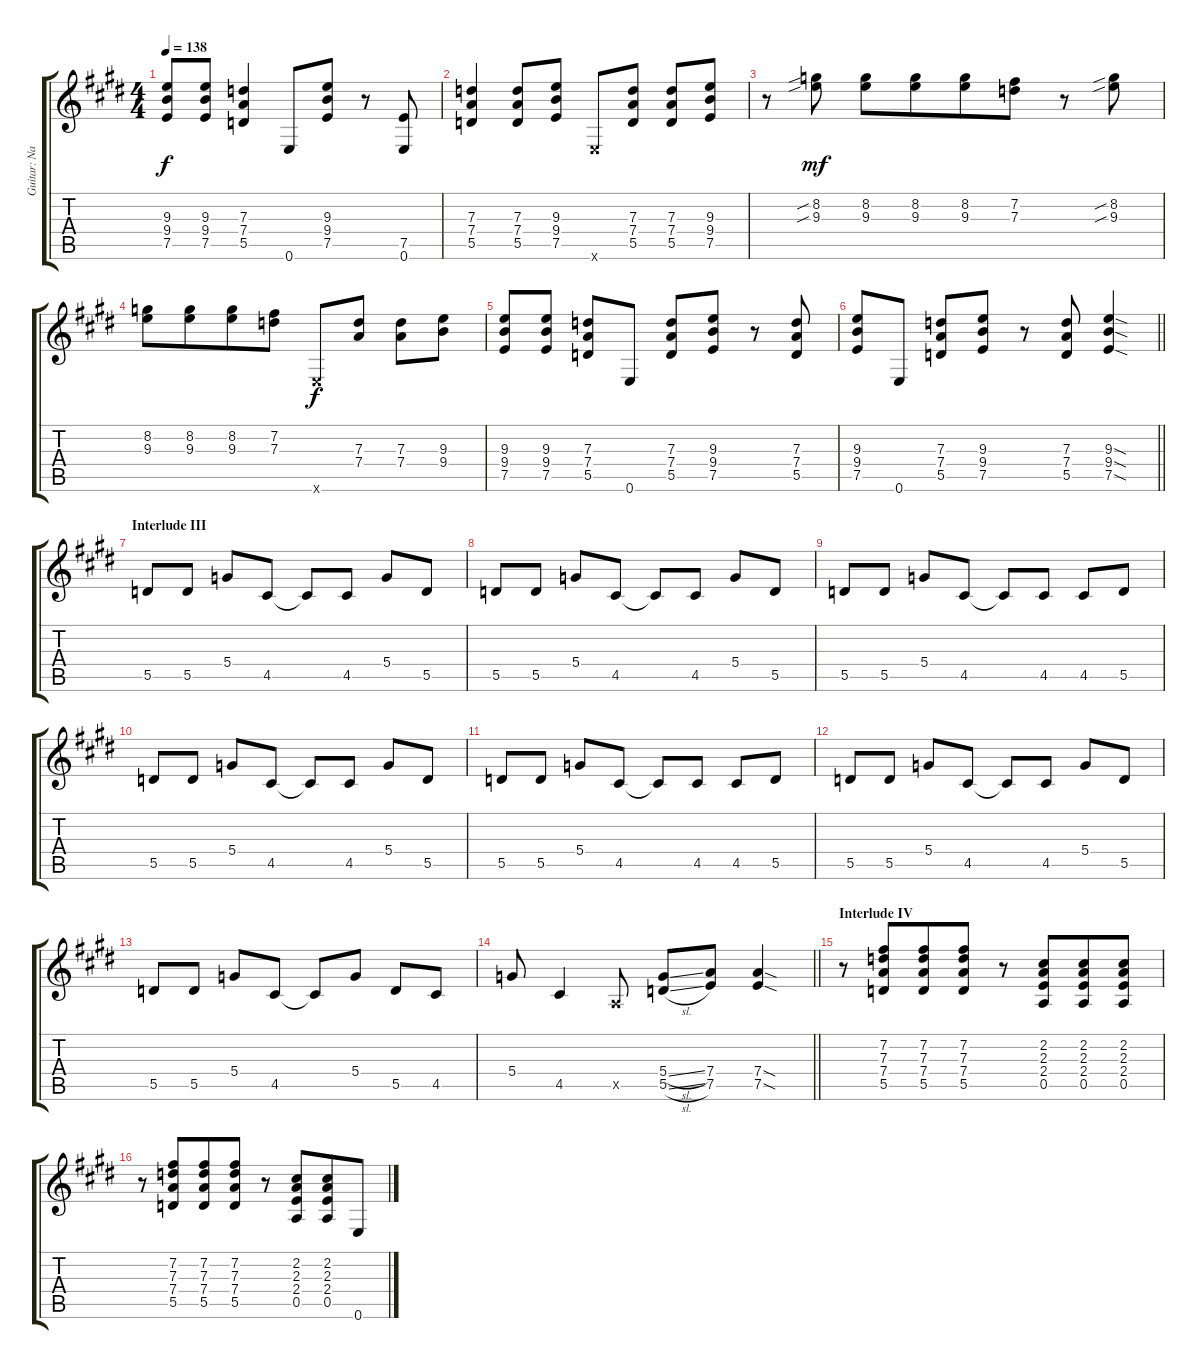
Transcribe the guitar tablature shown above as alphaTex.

\track ("Guitar: Nancy" "Guitar: Na") {instrument distortionguitar}
\staff {score tabs}
\tuning (E4 B3 G3 D3 A2 E2) {hide}
\ts (4 4)
\tempo 138
\clef g2
\ks e
(9.3 9.4 7.5).8{dy f} (9.3 9.4 7.5).8 (7.3 7.4 5.5).4 0.6.8 (9.3 9.4 7.5).8 r.8 (7.5 0.6).8 |
(7.3 7.4 5.5).4 (7.3 7.4 5.5).8 (9.3 9.4 7.5).8 0.6{x}.8 (7.3 7.4 5.5).8 (7.3 7.4 5.5).8 (9.3 9.4 7.5).8 |
r.8 (8.2{sib} 9.3{sib}).8{dy mf} (8.2 9.3).8 (8.2 9.3).8{beam merge} (8.2 9.3).8{beam merge} (7.2 7.3).8 r.8 (8.2{sib} 9.3{sib}).8 |
(8.2 9.3).8 (8.2 9.3).8{beam merge} (8.2 9.3).8{beam merge} (7.2 7.3).8 0.6{x}.8{dy f} (7.3 7.4).8 (7.3 7.4).8 (9.3 9.4).8 |
(9.3 9.4 7.5).8 (9.3 9.4 7.5).8 (7.3 7.4 5.5).8 0.6.8 (7.3 7.4 5.5).8 (9.3 9.4 7.5).8 r.8 (7.3 7.4 5.5).8 |
\barLineRight lightlight
(9.3 9.4 7.5).8 0.6.8 (7.3 7.4 5.5).8 (9.3 9.4 7.5).8 r.8 (7.3 7.4 5.5).8 (9.3{sod} 9.4{sod} 7.5{sod}).4 |
\section ("" "Interlude III")
5.5.8{volume 16 balance 8} 5.5.8 5.4.8 4.5.8 4.5{t}.8 4.5.8 5.4.8 5.5.8 |
5.5.8 5.5.8 5.4.8 4.5.8 4.5{t}.8 4.5.8 5.4.8 5.5.8 |
5.5.8 5.5.8 5.4.8 4.5.8 4.5{t}.8 4.5.8 4.5.8 5.5.8 |
5.5.8 5.5.8 5.4.8 4.5.8 4.5{t}.8 4.5.8 5.4.8 5.5.8 |
5.5.8 5.5.8 5.4.8 4.5.8 4.5{t}.8 4.5.8 4.5.8 5.5.8 |
5.5.8 5.5.8 5.4.8 4.5.8 4.5{t}.8 4.5.8 5.4.8 5.5.8 |
5.5.8 5.5.8 5.4.8 4.5.8 4.5{t}.8 5.4.8 5.5.8 4.5.8 |
\barLineRight lightlight
5.4.8 4.5.4 0.5{x}.8 (5.4{sl} 5.5{sl}).8 (7.4 7.5).8 (7.4{sod} 7.5{sod}).4{volume 13 balance 12} |
\section ("" "Interlude IV")
r.8 (7.2 7.3 7.4 5.5).8{beam merge} (7.2 7.3 7.4 5.5).8 (7.2 7.3 7.4 5.5).8 r.8 (2.2 2.3 2.4 0.5).8{beam merge} (2.2 2.3 2.4 0.5).8 (2.2 2.3 2.4 0.5).8 |
r.8 (7.2 7.3 7.4 5.5).8{beam merge} (7.2 7.3 7.4 5.5).8 (7.2 7.3 7.4 5.5).8 r.8 (2.2 2.3 2.4 0.5).8{beam merge} (2.2 2.3 2.4 0.5).8 0.6.8
